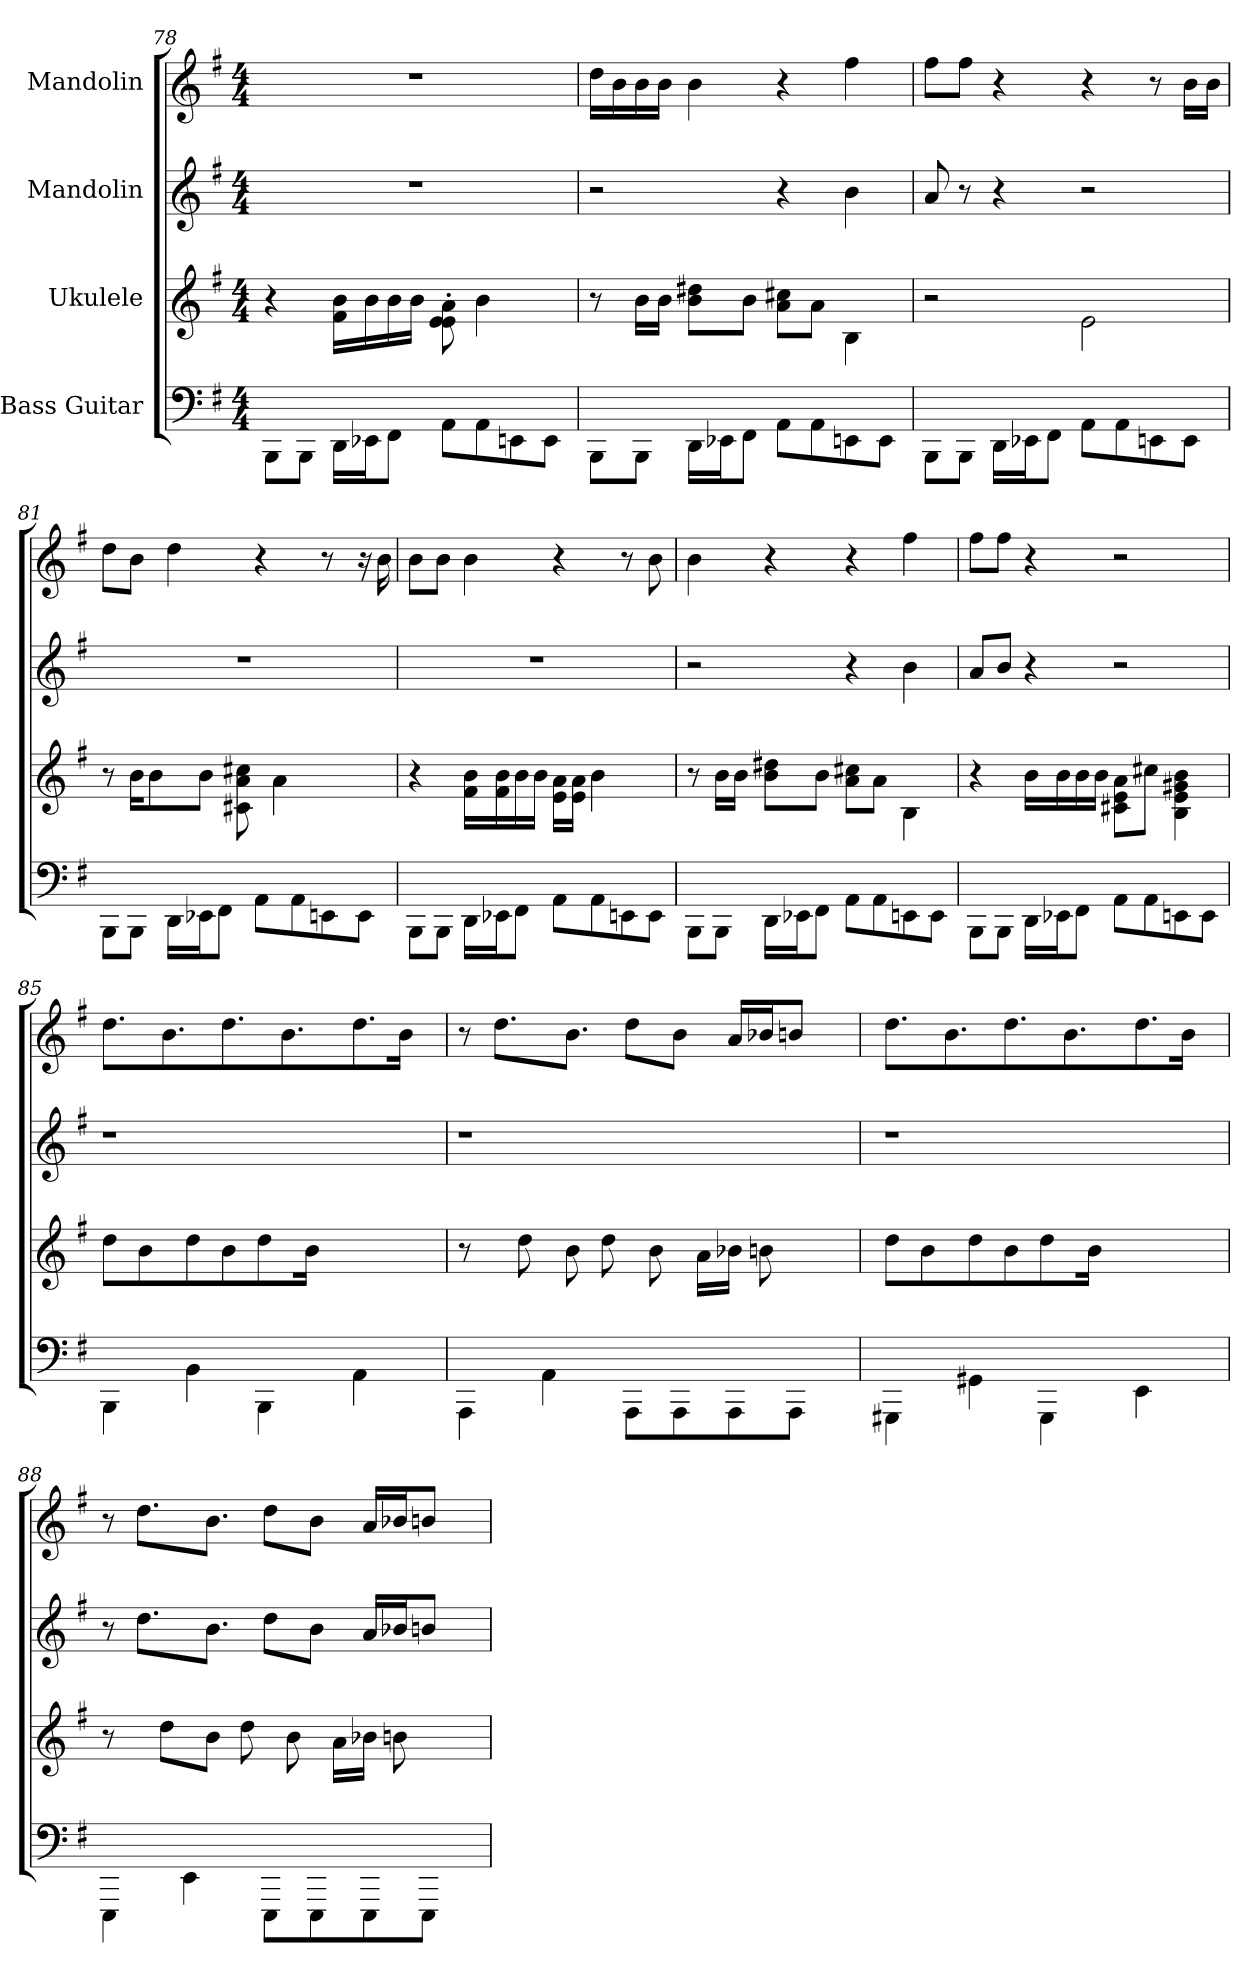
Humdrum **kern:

**kern	**kern	**kern	**kern
*part4	*part3	*part2	*part1
*staff4	*staff3	*staff2	*staff1
*I"Bass Guitar	*I"Ukulele	*I"Mandolin	*I"Mandolin
*	*	*clefG2	*clefG2
*k[f#]	*k[f#]	*k[f#]	*k[f#]
*G:	*G:	*G:	*G:
*M4/4	*M4/4	*M4/4	*M4/4
=78	=78	=78	=78
8BBBi\L	4r	1r	1r
8BBBi\J	.	.	.
16DDi\LL	16f#j\ 16bj\LL	.	.
16EE-i\J	16bj\	.	.
8FF#i\J	16bj\	.	.
.	16bj\JJ	.	.
8AAi\L	8ej\' 8ej\' 8aj\'	.	.
8AAi\	4bj\	.	.
8EEi\	.	.	.
8EEi\J	8ryy	.	.
!!LO:PB:g=z
=79	=79	=79	=79
8BBBi\L	8r	2r	16ddZ\LL
.	.	.	16bZ\
8BBBi\J	16bj\LL	.	16bZ\
.	16bj\JJ	.	16bZ\JJ
16DDi\LL	8bj\ 8dd#j\L	.	4bZ\
16EE-i\J	.	.	.
8FF#i\J	8bj\J	.	.
8AAi\L	8aj\ 8cc#j\L	4r	4r
8AAi\	8aj\J	.	.
8EEi\	4Bj\	4bV\	4ff#Z\
8EEi\J	.	.	.
=80	=80	=80	=80
8BBBi\L	2r	8aV/	8ff#Z\L
8BBBi\J	.	8r	8ff#Z\J
16DDi\LL	.	4r	4r
16EE-i\J	.	.	.
8FF#i\J	.	.	.
8AAi\L	2ej\	2r	4r
8AAi\	.	.	.
8EEi\	.	.	8r
8EEi\J	.	.	16bZ\LL
.	.	.	16bZ\JJ
!!LO:LB:g=z
=81	=81	=81	=81
8BBBi\L	8r	1r	8ddZ\L
8BBBi\J	16bj\KL	.	8bZ\J
.	8bj\	.	.
16DDi\LL	.	.	4ddZ\
16EE-i\J	8bj\J	.	.
8FF#i\J	.	.	.
.	8c#j\ 8aj\ 8cc#j\	.	.
8AAi\L	.	.	4r
.	4aj\	.	.
8AAi\	.	.	.
8EEi\	.	.	8r
.	8.ryy	.	.
8EEi\J	.	.	16r
.	.	.	16bZ\
=82	=82	=82	=82
8BBBi\L	4r	1r	8bZ\L
8BBBi\J	.	.	8bZ\J
16DDi\LL	16f#j\ 16bj\LL	.	4bZ\
16EE-i\J	16f#j\ 16bj\	.	.
8FF#i\J	16bj\	.	.
.	16bj\JJ	.	.
8AAi\L	16ej\ 16aj\LL	.	4r
.	16ej\ 16aj\JJ	.	.
8AAi\	4bj\	.	.
8EEi\	.	.	8r
8EEi\J	8ryy	.	8bZ\
=83	=83	=83	=83
8BBBi\L	8r	2r	4bZ\
8BBBi\J	16bj\LL	.	.
.	16bj\JJ	.	.
16DDi\LL	8bj\ 8dd#j\L	.	4r
16EE-i\J	.	.	.
8FF#i\J	8bj\J	.	.
8AAi\L	8aj\ 8cc#j\L	4r	4r
8AAi\	8aj\J	.	.
8EEi\	4Bj\	4bV\	4ff#Z\
8EEi\J	.	.	.
=84	=84	=84	=84
8BBBi\L	4r	8aV/L	8ff#Z\L
8BBBi\J	.	8bV/J	8ff#Z\J
16DDi\LL	16bj\LL	4r	4r
16EE-i\J	16bj\	.	.
8FF#i\J	16bj\	.	.
.	16bj\JJ	.	.
8AAi\L	8c#j\ 8ej\ 8aj\L	2r	2r
8AAi\	8cc#j\J	.	.
8EEi\	4Bj\ 4ej\ 4g#j\ 4bj\	.	.
8EEi\J	.	.	.
!!LO:LB:g=z
=85	=85	=85	=85
4BBBi\	8ddj\L	1r	8.ddZ\L
.	8bj\	.	.
.	.	.	8.bZ\
4BBi\	8ddj\	.	.
.	8bj\	.	8.ddZ\
4BBBi\	8ddj\	.	.
.	.	.	8.bZ\
.	16bj\Jk	.	.
.	4ryy	.	.
4AAi\	.	.	8.ddZ\
.	16ryy	.	16bZ\Jk
16ryy	16ryy	16ryy	16ryy
=86	=86	=86	=86
4AAAi\	8r	1r	8r
.	16ryy	.	8.ddZ\L
.	8ddj\	.	.
4AAi\	.	.	.
.	8bj\	.	8.bZ\J
.	8ddj\	.	.
8AAAi\L	.	.	8ddZ\L
.	8bj\	.	.
8AAAi\	.	.	8bZ\J
.	16aj\LL	.	.
8AAAi\	16b-j\JJ	.	16aZ/LL
.	8bj\	.	16b-XZ/J
8AAAi\J	.	.	8bnZ/J
.	8ryy	.	.
16ryy	.	16ryy	16ryy
=87	=87	=87	=87
4GGG#i\	8ddj\L	1r	8.ddZ\L
.	8bj\	.	.
.	.	.	8.bZ\
4GG#i\	8ddj\	.	.
.	8bj\	.	8.ddZ\
4GGG#i\	8ddj\	.	.
.	.	.	8.bZ\
.	16bj\Jk	.	.
.	4ryy	.	.
4EEi\	.	.	8.ddZ\
.	16ryy	.	16bZ\Jk
16ryy	16ryy	16ryy	16ryy
=88	=88	=88	=88
4EEEi\	8r	8r	8r
.	16ryy	8.ddV\L	8.ddZ\L
.	8ddj\L	.	.
4EEi\	.	.	.
.	8bj\J	8.bV\J	8.bZ\J
.	8ddj\	.	.
8EEEi\L	.	8ddV\L	8ddZ\L
.	8bj\	.	.
8EEEi\	.	8bV\J	8bZ\J
.	16aj\LL	.	.
8EEEi\	16b-j\JJ	16aV/LL	16aZ/LL
.	8bj\	16b-XV/J	16b-XZ/J
8EEEi\J	.	8bnV/J	8bnZ/J
.	8ryy	.	.
16ryy	.	16ryy	16ryy
=	=	=	=
*-	*-	*-	*-
